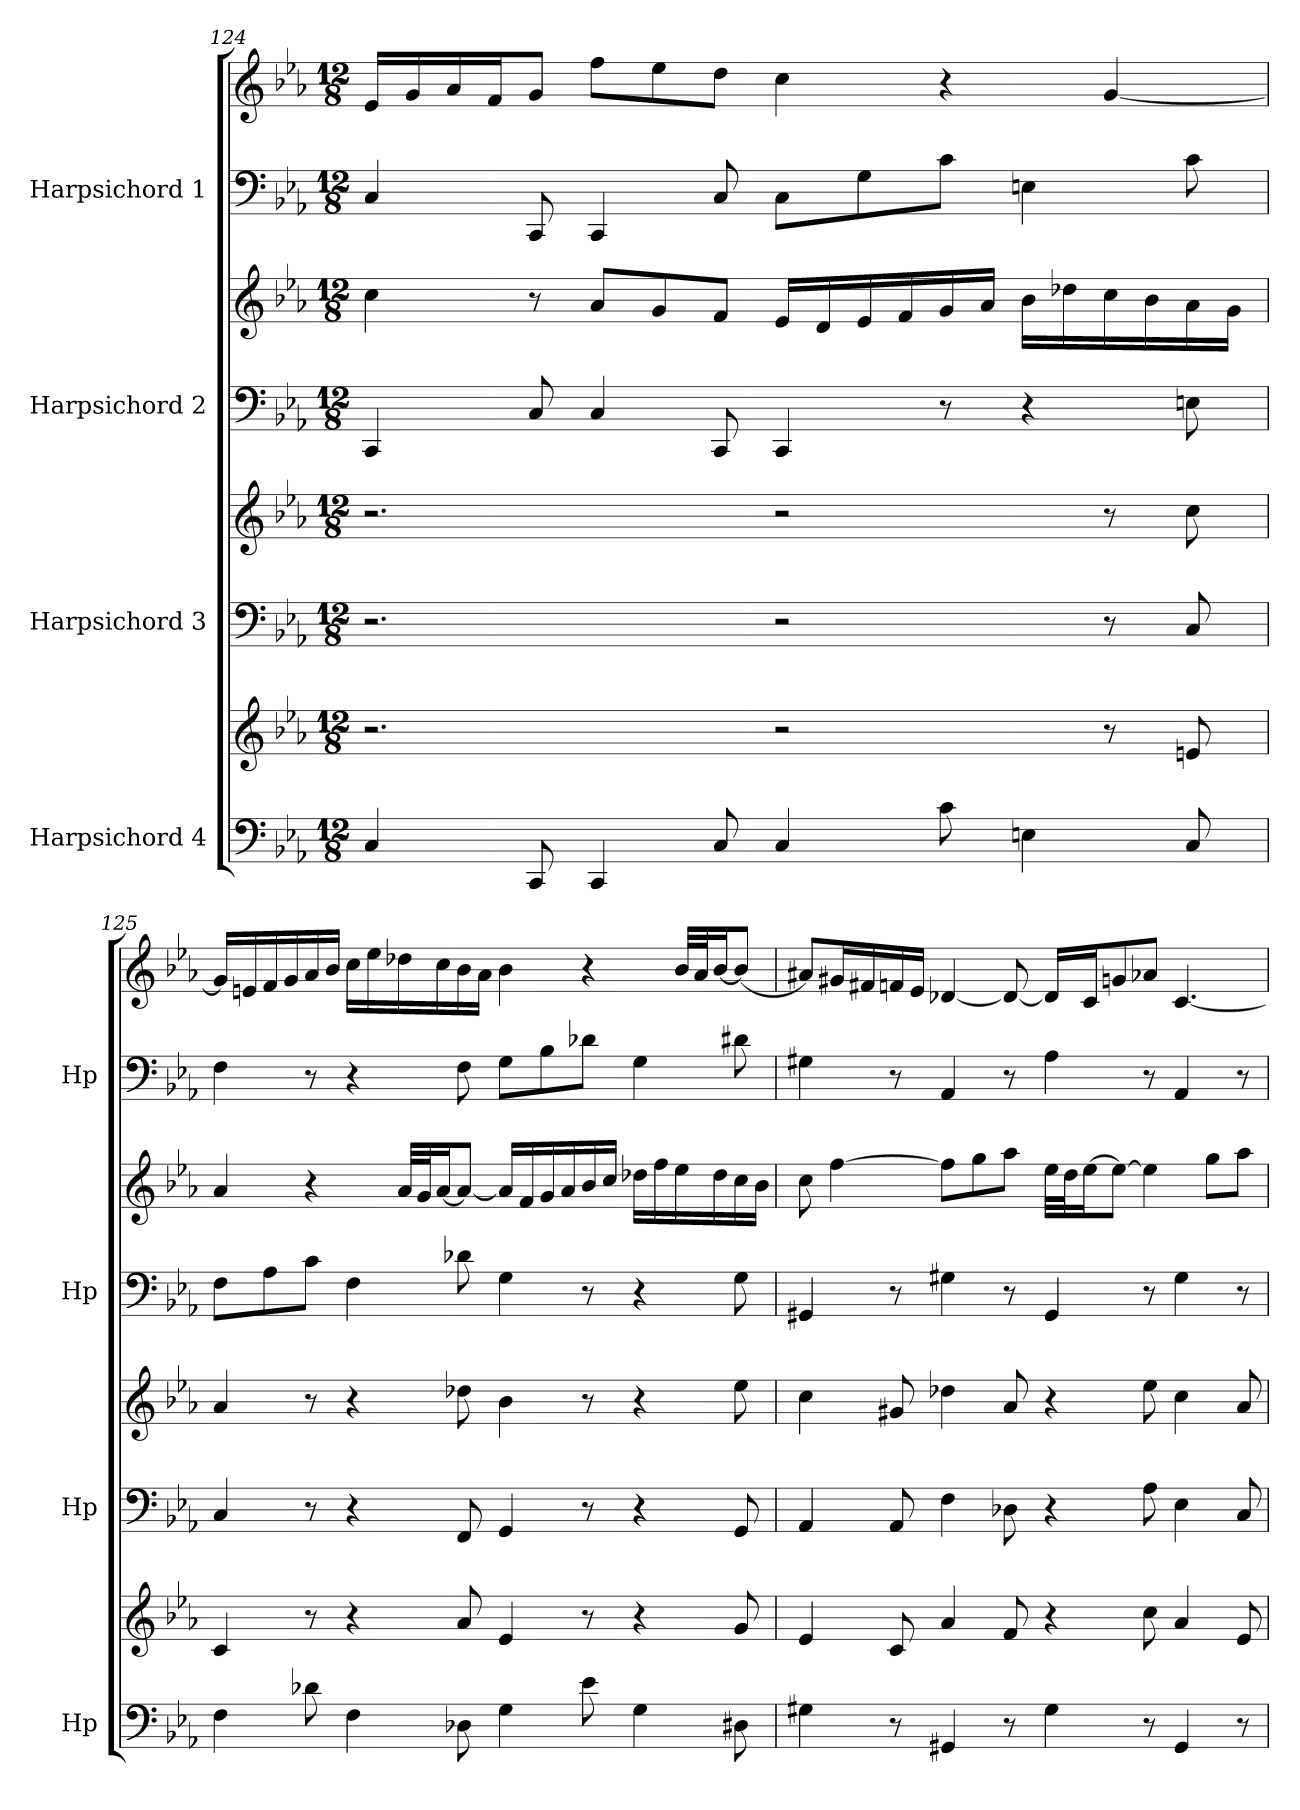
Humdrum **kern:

**kern	**kern	**kern	**kern	**kern	**kern	**kern	**kern
*part4	*part4	*part3	*part3	*part2	*part2	*part1	*part1
*staff8	*staff7	*staff6	*staff5	*staff4	*staff3	*staff2	*staff1
*I"Harpsichord 4	*	*I"Harpsichord 3	*	*I"Harpsichord 2	*	*I"Harpsichord 1	*
*I'Hp	*	*I'Hp	*	*I'Hp	*	*I'Hp	*
*clefF4	*clefG2	*clefF4	*clefG2	*clefF4	*clefG2	*clefF4	*clefG2
*k[b-e-a-]	*k[b-e-a-]	*k[b-e-a-]	*k[b-e-a-]	*k[b-e-a-]	*k[b-e-a-]	*k[b-e-a-]	*k[b-e-a-]
*M12/8	*M12/8	*M12/8	*M12/8	*M12/8	*M12/8	*M12/8	*M12/8
=124	=124	=124	=124	=124	=124	=124	=124
4C/	2.r	2.r	2.r	4CC/	4cc\	4C/	16e-/LL
.	.	.	.	.	.	.	16g/
.	.	.	.	.	.	.	16a-/
.	.	.	.	.	.	.	16f/J
8CC/	.	.	.	8C/	8r	8CC/	8g/J
4CC/	.	.	.	4C/	8a-/L	4CC/	8ff\L
.	.	.	.	.	8g/	.	8ee-\
8C/	.	.	.	8CC/	8f/J	8C/	8dd\J
4C/	2r	2r	2r	4CC/	16e-/LL	8C\L	4cc\
.	.	.	.	.	16d/	.	.
.	.	.	.	.	16e-/	8G\	.
.	.	.	.	.	16f/	.	.
8c\	.	.	.	8r	16g/	8c\J	4r
.	.	.	.	.	16a-/JJ	.	.
4En\	.	.	.	4r	16b-\LL	4En\	.
.	.	.	.	.	16dd-X\	.	.
.	8r	8r	8r	.	16cc\	.	[4g/
.	.	.	.	.	16b-\	.	.
8C/	8en/	8C/	8cc\	8En\	16a-\	8c\	.
.	.	.	.	.	16g\JJ	.	.
!!LO:PB:g=z
=125	=125	=125	=125	=125	=125	=125	=125
4F\	4c/	4C/	4a-/	8F\L	4a-/	4F\	16g/LL]
.	.	.	.	.	.	.	16en/
.	.	.	.	8A-\	.	.	16f/
.	.	.	.	.	.	.	16g/
8d-X\	8r	8r	8r	8c\J	4r	8r	16a-/
.	.	.	.	.	.	.	16b-/JJ
4F\	4r	4r	4r	4F\	.	4r	16cc\LL
.	.	.	.	.	.	.	16ee-\
.	.	.	.	.	32a-/LLL	.	16dd-X\
.	.	.	.	.	32g/J	.	.
.	.	.	.	.	[16a-/J	.	16cc\
8D-X\	8a-/	8FF/	8dd-X\	8d-X\	8a-/J_	8F\	16b-\
.	.	.	.	.	.	.	16a-\JJ
4G\	4e-/	4GG/	4b-\	4G\	16a-/LL]	8G\L	4b-\
.	.	.	.	.	16f/	.	.
.	.	.	.	.	16g/	8B-\	.
.	.	.	.	.	16a-/	.	.
8e-\	8r	8r	8r	8r	16b-/	8d-X\J	4r
.	.	.	.	.	16cc/JJ	.	.
4G\	4r	4r	4r	4r	16dd-X\LL	4G\	.
.	.	.	.	.	16ff\	.	.
.	.	.	.	.	16ee-\	.	32b-/LLL
.	.	.	.	.	.	.	32a-/J
.	.	.	.	.	16dd-\	.	[16b-/J
8D#X\	8g/	8GG/	8ee-\	8G\	16cc\	8d#X\	8b-/J_
.	.	.	.	.	16b-\JJ	.	.
=126	=126	=126	=126	=126	=126	=126	=126
4G#X\	4e-/	4AA-/	4cc\	4GG#X/	8cc\	4G#X\	8a#X/L]
.	.	.	.	.	[4ff\	.	16g#X/L
.	.	.	.	.	.	.	16f#X/
8r	8c/	8AA-/	8g#X/	8r	.	8r	16fn/
.	.	.	.	.	.	.	16e-/JJ
4GG#X/	4a-/	4F\	4dd-X\	4G#X\	8ff\L]	4AA-/	[4d-X/
.	.	.	.	.	8gg\	.	.
8r	8f/	8D-X\	8a-/	8r	8aa-\J	8r	8d-/_
4G#\	4r	4r	4r	4GG#/	32ee-\LLL	4A-\	16d-/LL]
.	.	.	.	.	32dd\J	.	.
.	.	.	.	.	[16ee-\J	.	16c/J
.	.	.	.	.	8ee-\J_	.	8gn/
8r	8cc\	8A-\	8ee-\	8r	4ee-\]	8r	8a-X/J
4GG#/	4a-/	4E-\	4cc\	4G#\	.	4AA-/	[4.c/
.	.	.	.	.	8gg\L	.	.
8r	8e-/	8C/	8a-/	8r	8aa-\J	8r	.
=	=	=	=	=	=	=	=
*-	*-	*-	*-	*-	*-	*-	*-
